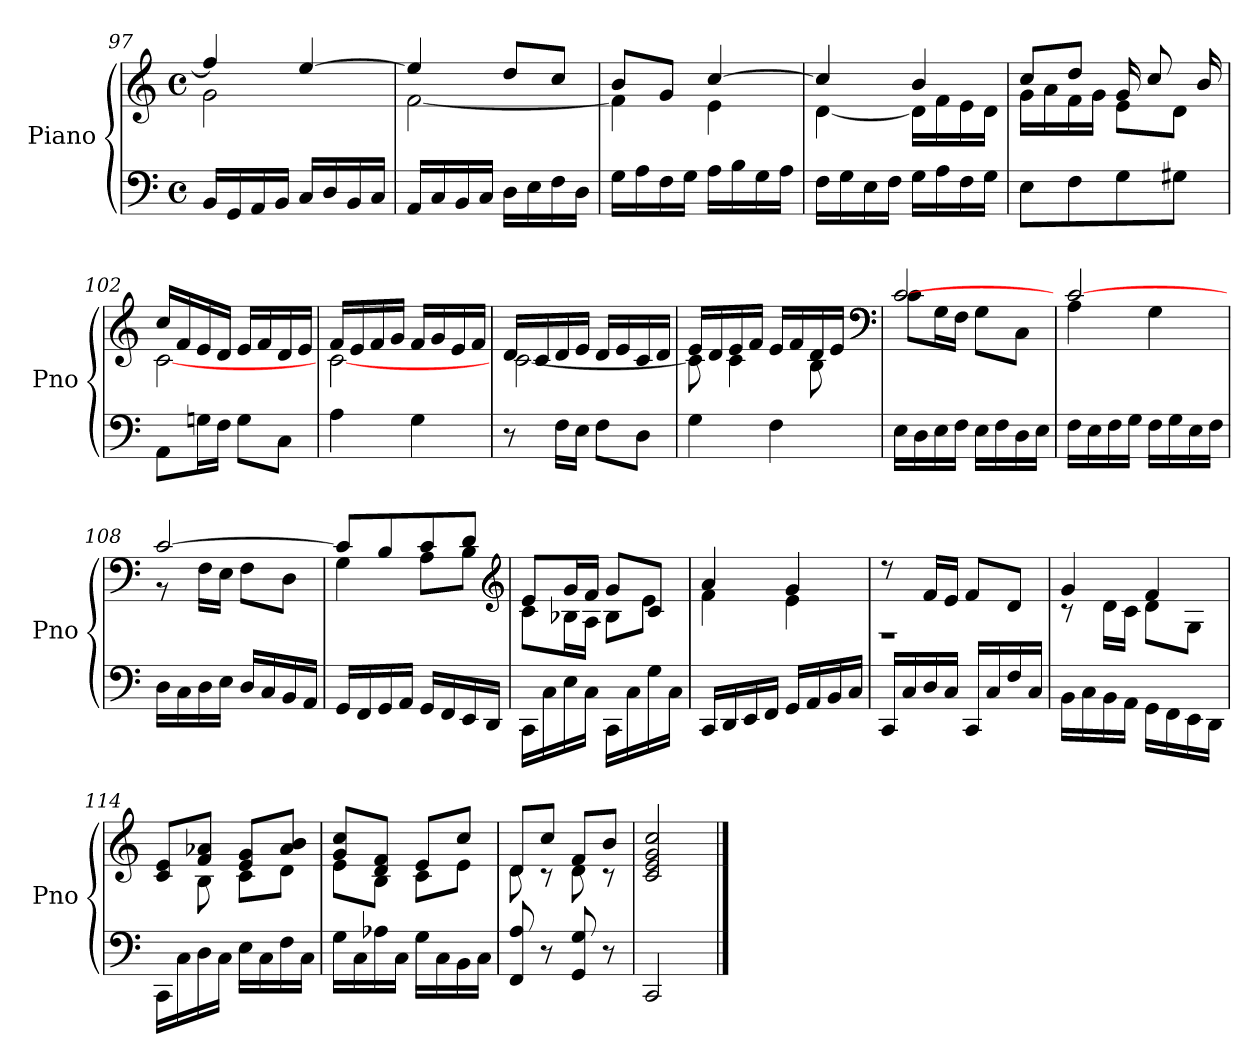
**kern	**kern
*part1	*part1
*staff2	*staff1
*I"Piano	*
*I'Pno	*
*clefF4	*clefG2
*k[]	*k[]
*C:	*C:
*M4/4	*M4/4
*met(c)	*met(c)
=97	=97
*	*^
16BBLL	4ff/]	2g\
16GG	.	.
16AA	.	.
16BBJJ	.	.
16CLL	[4ee/	.
16D	.	.
16BB	.	.
16CJJ	.	.
!!LO:LB:g=z	!!
=98	=98	=98
16AALL	4ee/]	[2f\
16C	.	.
16BB	.	.
16CJJ	.	.
16DLL	8ddL	.
16E	.	.
16F	8ccJ	.
16DJJ	.	.
=99	=99	=99
16GLL	8bL	4f\]
16A	.	.
16F	8gJ	.
16GJJ	.	.
16ALL	[4cc/	4e\
16B	.	.
16G	.	.
16AJJ	.	.
=100	=100	=100
16FLL	4cc/]	[4d\
16G	.	.
16E	.	.
16FJJ	.	.
16GLL	4b/	16d\LL]
16A	.	16f\
16F	.	16e\
16GJJ	.	16d\JJ
=101	=101	=101
8EL	8cc/L	16g\LL
.	.	16a\
8F	8dd/J	16f\
.	.	16g\JJ
8G	16gLL	8e\L
.	8cc	.
8G#XJ	.	8d\J
.	16bJ	.
!!LO:LB:g=z	!!
=102	=102	=102
8AAL	16cc/LL	[2c\
.	16f/	.
16GnL	16e/	.
16FJJ	16d/JJ	.
8GL	16eLL	.
.	16f	.
8CJ	16d	.
.	16eJJ	.
=103	=103	=103
4A	16f/LL	[2c\
.	16e/	.
.	16f/	.
.	16g/JJ	.
4G	16fLL	.
.	16g	.
.	16e	.
.	16fJJ	.
=104	=104	=104
8r	16d/LL	[2c\
.	16c/	.
16FLL	16d/	.
16EJJ	16e/JJ	.
8FL	16dLL	.
.	16e	.
8DJ	16c	.
.	16dJJ	.
=105	=105	=105
4G	16e/LL	8c\]
.	16d/	.
.	16e/	4c\
.	16f/JJ	.
4F	16eLL	.
.	16f	.
.	16d	8B\
.	16eJJ	.
*	*clefF4	*
!!LO:LB:g=z	!!
=106	=106	=106
16ELL	[2c/	8cL
16D	.	.
16E	.	16GL
16FJJ	.	16FJJ
16ELL	.	8G\L
16F	.	.
16D	.	8C\J
16EJJ	.	.
=107	=107	=107
16FLL	[2c/	4A\
16E	.	.
16F	.	.
16GJJ	.	.
16FLL	.	4G\
16G	.	.
16E	.	.
16FJJ	.	.
=108	=108	=108
16DLL	[2c/	8r
16C	.	.
16D	.	16FLL
16EJJ	.	16EJJ
16DLL	.	8F\L
16C	.	.
16BB	.	8D\J
16AAJJ	.	.
=109	=109	=109
16GGLL	8cL]	4G\
16FF	.	.
16GG	8B	.
16AAJJ	.	.
16GGLL	8c	8AL
16FF	.	.
16EE	8dJ	8BJ
16DDJJ	.	.
*	*clefG2	*
!!LO:LB:g=z	!!
=110	=110	=110
16CC\LL	8eL	8cL
16C\	.	.
16E\	16gL	16B-XL
16C\JJ	16fJJ	16AJJ
16CC\LL	8g/L	8B-\L
16C\	.	.
16G\	8c/J	8e\J
16C\JJ	.	.
=111	=111	=111
16CCLL	4a/	4f\
16DD	.	.
16EE	.	.
16FFJJ	.	.
16GGLL	4g/	4e\
16AA	.	.
16BB	.	.
16CJJ	.	.
=112	=112	=112
!	!	!LO:N:vis=1
16CCLL	8r	2r
16C	.	.
16D	16f/LL	.
16CJJ	16e/JJ	.
16CCLL	8f/L	.
16C	.	.
16F	8d/J	.
16CJJ	.	.
=113	=113	=113
16BB/LL	4g/	8r
16C\	.	.
16BB\	.	16d\LL
16AA\JJ	.	16c\JJ
16GG/LL	4f/	8dL
16FF\	.	.
16EE\	.	8GJ
16DD\JJ	.	.
!!LO:LB:g=z	!!
=114	=114	=114
16CC\LL	8c 8eL	8ryy
16C\	.	.
16D\	8f 8a-XJ	8B\
16C\JJ	.	.
16ELL	8e/ 8g/L	8c\L
16C	.	.
16F	8a-/ 8b/J	8d\J
16CJJ	.	.
=115	=115	=115
16GLL	8g/ 8cc/L	8e\L
16C	.	.
16A-X	8d/ 8f/J	8B\J
16CJJ	.	.
16G\LL	8e/L	8c\L
16C\	.	.
16BB\	8cc/J	8e\J
16C\JJ	.	.
=116	=116	=116
8FF 8A	8dL	8d\
8r	8ccJ	8r
8GG 8G	8f/L	8d\
8r	8b/J	8r
=117	=117	=117
!	!	!LO:N:vis=1
2CC	2c/ 2e/ 2g/ 2cc/	2ryy
*	*v	*v
==	==
*-	*-
